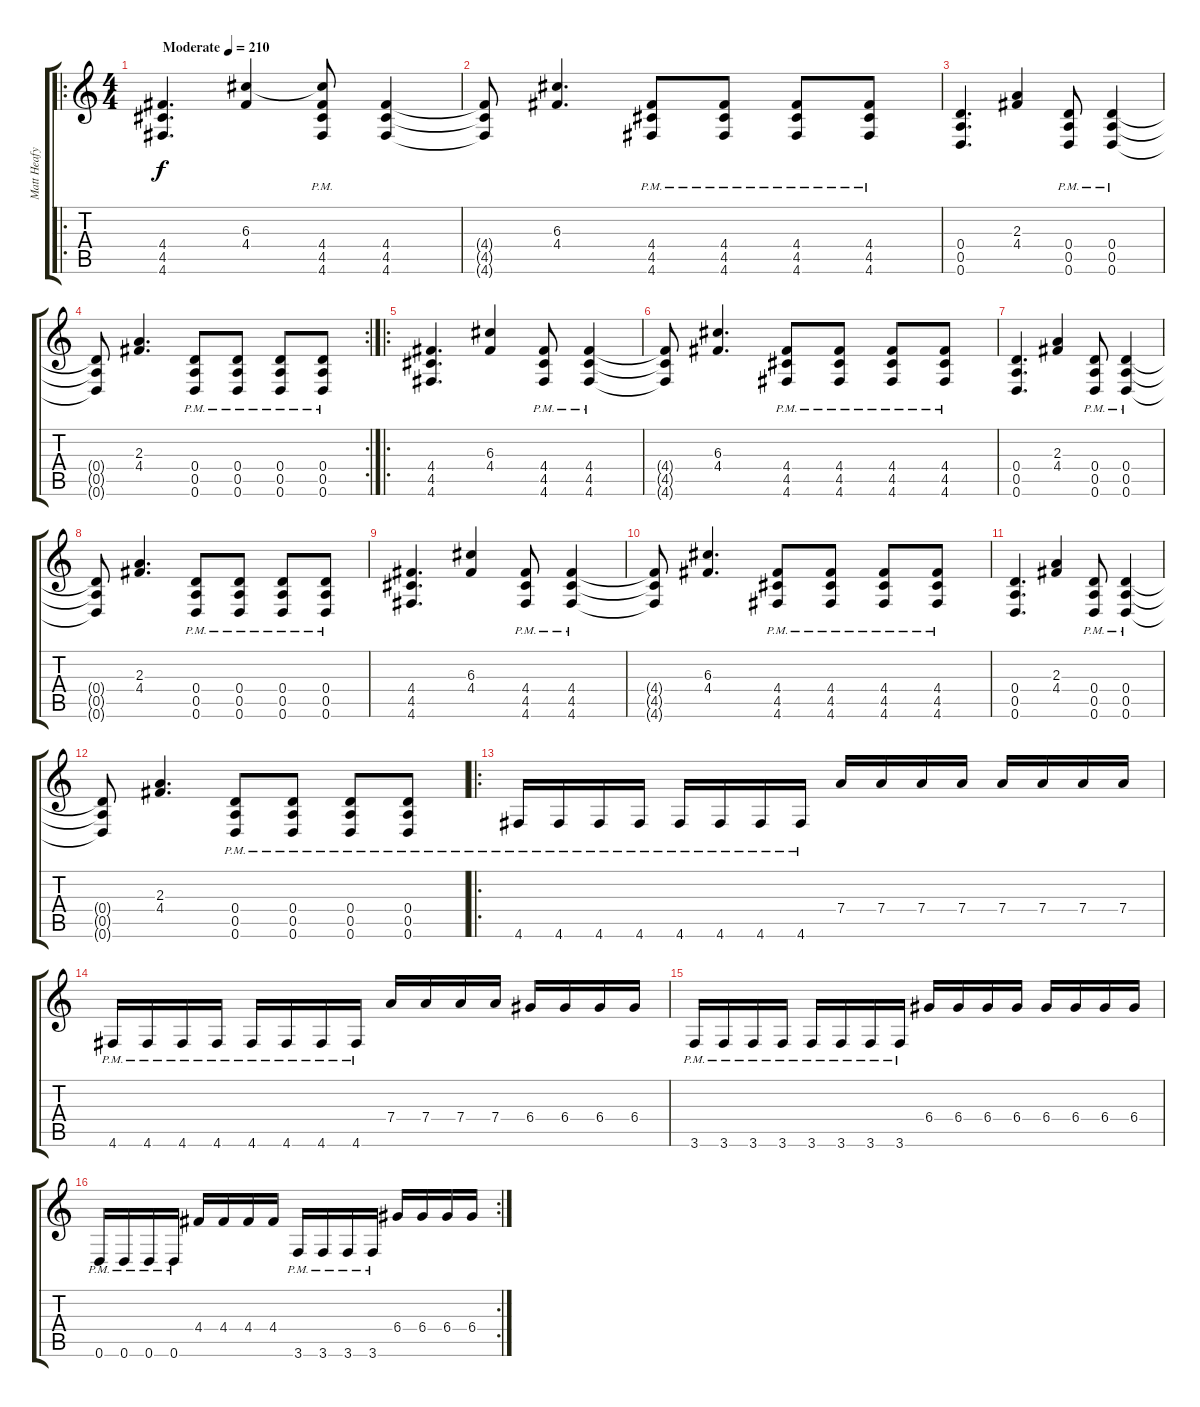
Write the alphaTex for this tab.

\track ("Matt Heafy" "Matt Heafy") {instrument distortionguitar}
\staff {score tabs}
\tuning (E4 B3 G3 D3 A2 D2) {hide}
\ro
\ts (4 4)
\tempo (210 "Moderate")
\clef g2
\ks c
(4.4 4.5 4.6).4{d dy f instrument distortionguitar} (6.3 4.4).4 (6.3{t} 4.4{pm} 4.5{pm} 4.6{pm}).8 (4.4 4.5 4.6).4 |
(4.4{t} 4.5{t} 4.6{t}).8 (6.3 4.4).4{d} (4.4{pm} 4.5{pm} 4.6{pm}).8 (4.4{pm} 4.5{pm} 4.6{pm}).8 (4.4{pm} 4.5{pm} 4.6{pm}).8 (4.4{pm} 4.5{pm} 4.6{pm}).8 |
(0.4 0.5 0.6).4{d} (2.3 4.4).4 (0.4{pm} 0.5{pm} 0.6{pm}).8 (0.4{pm} 0.5{pm} 0.6{pm}).4 |
\rc 2
(0.4{t} 0.5{t} 0.6{t}).8 (2.3 4.4).4{d} (0.4{pm} 0.5{pm} 0.6{pm}).8 (0.4{pm} 0.5{pm} 0.6{pm}).8 (0.4{pm} 0.5{pm} 0.6{pm}).8 (0.4{pm} 0.5{pm} 0.6{pm}).8 |
\ro
(4.4 4.5 4.6).4{d} (6.3 4.4).4 (4.4{pm} 4.5{pm} 4.6{pm}).8 (4.4{pm} 4.5{pm} 4.6{pm}).4 |
(4.4{t} 4.5{t} 4.6{t}).8 (6.3 4.4).4{d} (4.4{pm} 4.5{pm} 4.6{pm}).8 (4.4{pm} 4.5{pm} 4.6{pm}).8 (4.4{pm} 4.5{pm} 4.6{pm}).8 (4.4{pm} 4.5{pm} 4.6{pm}).8 |
(0.4 0.5 0.6).4{d} (2.3 4.4).4 (0.4{pm} 0.5{pm} 0.6{pm}).8 (0.4{pm} 0.5{pm} 0.6{pm}).4 |
(0.4{t} 0.5{t} 0.6{t}).8 (2.3 4.4).4{d} (0.4 0.5{pm} 0.6{pm}).8 (0.4{pm} 0.5{pm} 0.6{pm}).8 (0.4{pm} 0.5{pm} 0.6{pm}).8 (0.4{pm} 0.5{pm} 0.6{pm}).8 |
(4.4 4.5 4.6).4{d} (6.3 4.4).4 (4.4{pm} 4.5{pm} 4.6{pm}).8 (4.4{pm} 4.5{pm} 4.6{pm}).4 |
(4.4{t} 4.5{t} 4.6{t}).8 (6.3 4.4).4{d} (4.4{pm} 4.5{pm} 4.6{pm}).8 (4.4{pm} 4.5{pm} 4.6{pm}).8 (4.4{pm} 4.5{pm} 4.6{pm}).8 (4.4{pm} 4.5{pm} 4.6{pm}).8 |
(0.4 0.5 0.6).4{d} (2.3 4.4).4 (0.4{pm} 0.5{pm} 0.6{pm}).8 (0.4{pm} 0.5{pm} 0.6{pm}).4 |
(0.4{t} 0.5{t} 0.6{t}).8 (2.3 4.4).4{d} (0.4{pm} 0.5{pm} 0.6{pm}).8 (0.4{pm} 0.5{pm} 0.6{pm}).8 (0.4{pm} 0.5{pm} 0.6{pm}).8 (0.4{pm} 0.5{pm} 0.6{pm}).8 |
\ro
4.6{pm}.16 4.6{pm}.16 4.6{pm}.16 4.6{pm}.16 4.6{pm}.16 4.6{pm}.16 4.6{pm}.16 4.6{pm}.16 7.4.16 7.4.16 7.4.16 7.4.16 7.4.16 7.4.16 7.4.16 7.4.16 |
4.6{pm}.16 4.6{pm}.16 4.6{pm}.16 4.6{pm}.16 4.6{pm}.16 4.6{pm}.16 4.6{pm}.16 4.6{pm}.16 7.4.16 7.4.16 7.4.16 7.4.16 6.4.16 6.4.16 6.4.16 6.4.16 |
3.6{pm}.16 3.6{pm}.16 3.6{pm}.16 3.6{pm}.16 3.6{pm}.16 3.6{pm}.16 3.6{pm}.16 3.6{pm}.16 6.4.16 6.4.16 6.4.16 6.4.16 6.4.16 6.4.16 6.4.16 6.4.16 |
\rc 2
0.6{pm}.16 0.6{pm}.16 0.6{pm}.16 0.6{pm}.16 4.4.16 4.4.16 4.4.16 4.4.16 3.6{pm}.16 3.6{pm}.16 3.6{pm}.16 3.6{pm}.16 6.4.16 6.4.16 6.4.16 6.4.16
